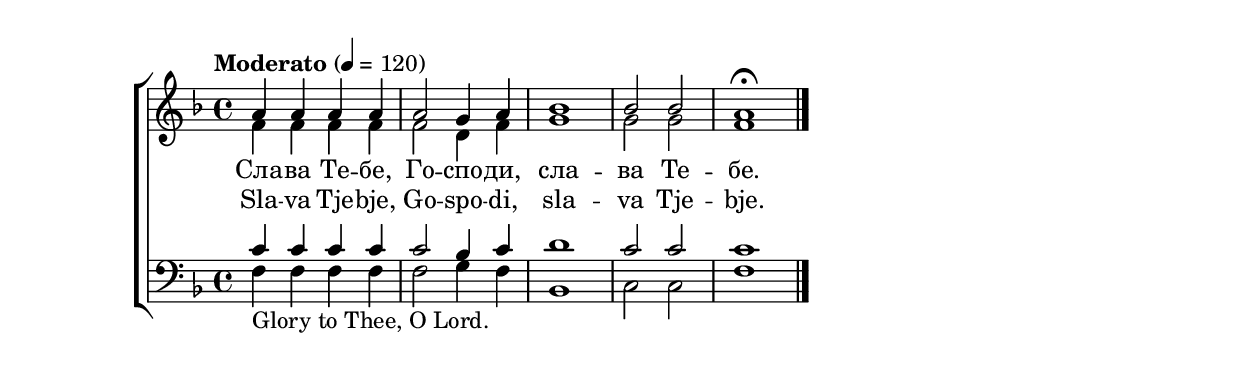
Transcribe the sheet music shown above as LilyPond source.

\version "2.18.2"

global = {
	\time 4/4
	\key f \major
	\tempo Moderato 4 = 120
}

Cyrillic = \lyricmode {
	Сла -- ва Те -- бе, Го -- спо -- ди, сла -- ва Те -- бе.
}

Latin = \lyricmode {
	Sla -- va Tje -- bje, Go -- spo -- di, sla -- va Tje -- bje.
}

sopMusic = \relative {
	a'4 a a a a2 g4 a 
%\tempo "alla breve" % We double time when we sing at our parish
bes1 bes2 bes a1 \fermata \bar "|."
}

altoMusic = \relative {
	f'4 f f f f2 d4 f g1 g2 g f1
}

tenorMusic = \relative {
	c'4 c c c c2 bes4 c d1 c2 c c1
}

bassMusic = \relative {
	f4_\markup{Glory to Thee, O Lord.} f f f f2 g4 f bes,1 c2 c f1
}

\include "TEMPLATES_DIRECTORY/satb.ily"

